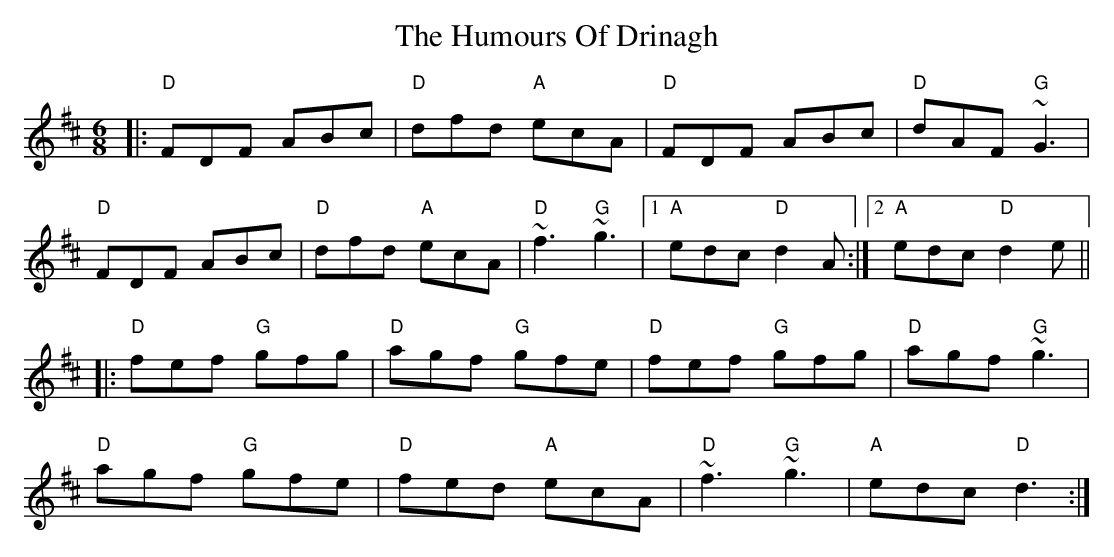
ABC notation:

X:1
T: The Humours Of Drinagh
M: 6/8
L: 1/8
K: Dmaj
|:"D"FDF ABc|"D"dfd "A"ecA|"D"FDF ABc|"D"dAF "G"~G3|
"D"FDF ABc|"D"dfd "A"ecA|"D"~f3 "G"~g3|1 "A"edc "D"d2A:|2 "A"edc "D"d2e||
|:"D"fef "G"gfg|"D"agf "G"gfe|"D"fef "G"gfg|"D"agf "G"~g3|
"D"agf "G"gfe|"D"fed "A"ecA|"D"~f3 "G"~g3|"A"edc "D"d3:|
